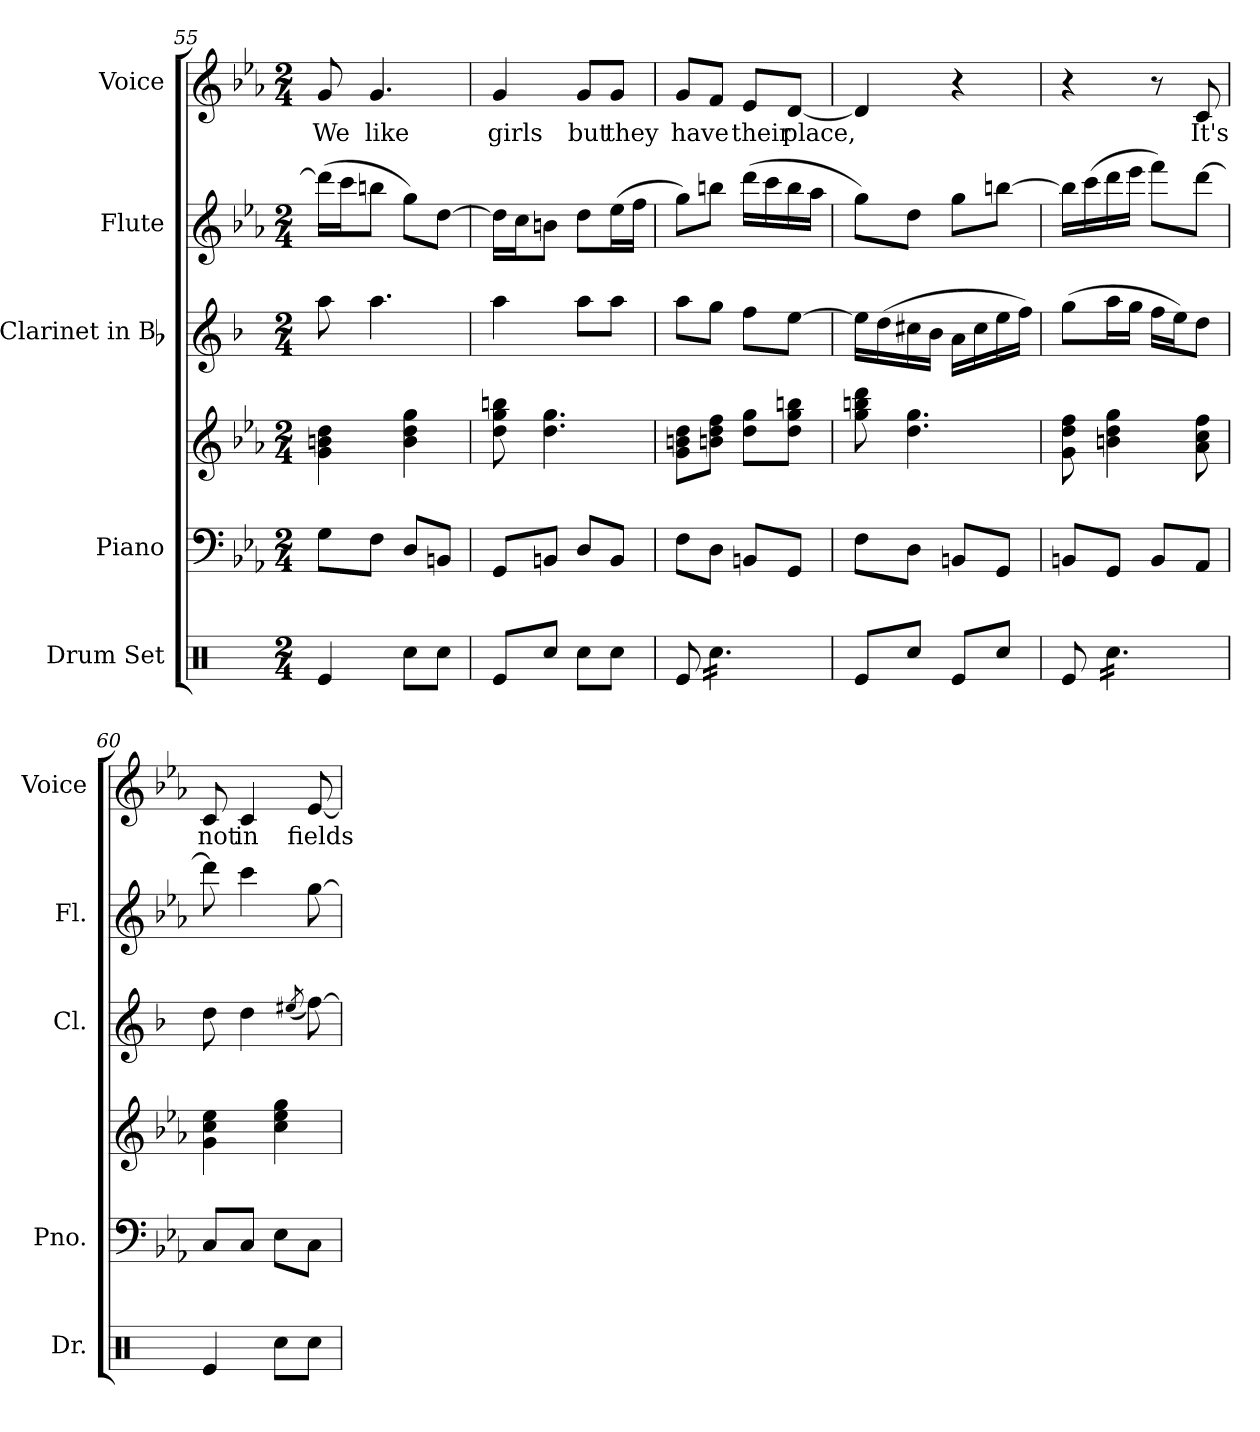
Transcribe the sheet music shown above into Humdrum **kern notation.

**kern	**kern	**kern	**kern	**kern	**kern	**text
*part5	*part4	*part4	*part3	*part2	*part1	*part1
*staff6	*staff5	*staff4	*staff3	*staff2	*staff1	*staff1
*I"Drum Set	*I"Piano	*	*I"Clarinet in Bb	*I"Flute	*I"Voice	*
*I'Dr.	*I'Pno.	*	*I'Cl.	*I'Fl.	*I'Voice	*
*clefX	*clefF4	*clefG2	*clefG2	*clefG2	*clefG2	*
*	*	*	*ITrd1c2	*	*	*
*k[]	*k[b-e-a-]	*k[b-e-a-]	*k[b-e-a-]	*k[b-e-a-]	*k[b-e-a-]	*
*C:	*E-:	*E-:	*E-:	*E-:	*E-:	*
*M2/4	*M2/4	*M2/4	*M2/4	*M2/4	*M2/4	*
=55	=55	=55	=55	=55	=55	=55
!	!	!	!	!	!	!LO:LY:b:color=#000000
4Rei/	8Gi\L	4gi\ 4bni 4ddi	8ggi\	(16dddi\LL]	8gi/	We
.	.	.	.	16ccci\J	.	.
!	!	!	!	!	!	!LO:LY:b:color=#000000
.	8Fi\J	.	4.ggi\	8bbni\J	4.gi/	like
8Rcci\L	8Di/L	4bi\ 4ddi 4ggi	.	8ggi\L)	.	.
8Rcci\J	8BBni/J	.	.	[8ddi\J	.	.
=56	=56	=56	=56	=56	=56	=56
!	!	!	!	!	!	!LO:LY:b:color=#000000
8Rei/L	8GGi/L	8ddi\ 8ggi 8bbni	4ggi\	16ddi\LL]	4gi/	girls
.	.	.	.	16cci\J	.	.
8Rcci/J	8BBni/J	4.ddi\ 4.ggi	.	8bni\J	.	.
!	!	!	!	!	!	!LO:LY:b:color=#000000
8Rcci\L	8Di/L	.	8ggi\L	8ddi\L	8gi/L	but
!	!	!	!	!	!	!LO:LY:b:color=#000000
8Rcci\J	8BBi/J	.	8ggi\J	(16ee-i\L	8gi/J	they
.	.	.	.	16ffi\JJ	.	.
=57	=57	=57	=57	=57	=57	=57
!	!	!	!	!	!	!LO:LY:b:color=#000000
8Rei/	8Fi\L	8gi\ 8bni 8ddiL	8ggi\L	8ggi\L)	8gi/L	have
*tremolo	*	*	*	*	*	*
16Rcci\LL	8Di\J	8bni\ 8ddi 8ffiJ	8ffi\J	8bbni\J	8fi/J	.
16Rcci\	.	.	.	.	.	.
!	!	!	!	!	!	!LO:LY:b:color=#000000
16Rcci\	8BBni/L	8ddi\ 8ggiL	8ee-i\L	(16dddi\LL	8e-i/L	their
16Rcci\	.	.	.	16ccci\	.	.
!	!	!	!	!	!	!LO:LY:b:color=#000000
16Rcci\	8GGi/J	8ddi\ 8ggi 8bbniJ	[8ddi\J	16bbi\	[8di/J	place,
16Rcci\JJ	.	.	.	16aa-i\JJ	.	.
*Xtremolo	*	*	*	*	*	*
!!LO:LB:g=z
=58	=58	=58	=58	=58	=58	=58
8Rei/L	8Fi\L	8ggi\ 8bbni 8dddi	16ddi\LL]	8ggi\L)	4di/]	.
.	.	.	(16cci\	.	.	.
8Rcci/J	8Di\J	4.ddi\ 4.ggi	16bni\	8ddi\J	.	.
.	.	.	16a-i\JJ	.	.	.
8Rei/L	8BBni/L	.	16gi\LL	8ggi\L	4r	.
.	.	.	16bi\	.	.	.
8Rcci/J	8GGi/J	.	16ddi\	[8bbni\J	.	.
.	.	.	16ee-i\JJ)	.	.	.
=59	=59	=59	=59	=59	=59	=59
8Rei/	8BBni/L	8gi\ 8ddi 8ffi	(8ffi\L	16bbni\LL]	4r	.
.	.	.	.	(16ccci\	.	.
*tremolo	*	*	*	*	*	*
16Rcci\LL	8GGi/J	4bni\ 4ddi 4ggi	16ggi\L	16dddi\	.	.
16Rcci\	.	.	16ffi\JJ	16eee-i\JJ	.	.
16Rcci\	8BBi/L	.	16ee-i\LL	8fffi\L)	8r	.
16Rcci\	.	.	16ddi\J)	.	.	.
!	!	!	!	!	!	!LO:LY:b:color=#000000
16Rcci\	8AA-i/J	8a-i\ 8cci 8ffi	8cci\J	[8dddi\J	8ci/	It's
16Rcci\JJ	.	.	.	.	.	.
*Xtremolo	*	*	*	*	*	*
=60	=60	=60	=60	=60	=60	=60
!	!	!	!	!	!	!LO:LY:b:color=#000000
4Rei/	8Ci/L	4gi\ 4cci 4ee-i	8cci\	8dddi\]	8ci/	not
!	!	!	!	!	!	!LO:LY:b:color=#000000
.	8Ci/J	.	4cci\	4ccci\	4ci/	in
8Rcci\L	8E-i\L	4cci\ 4ee-i 4ggi	.	.	.	.
.	.	.	(8qdd#Xi/	.	.	.
!	!	!	!	!	!	!LO:LY:b:color=#000000
8Rcci\J	8Ci\J	.	[8ee-i\)	[8ggi\	[8e-i/	fields
=	=	=	=	=	=	=
*-	*-	*-	*-	*-	*-	*-
